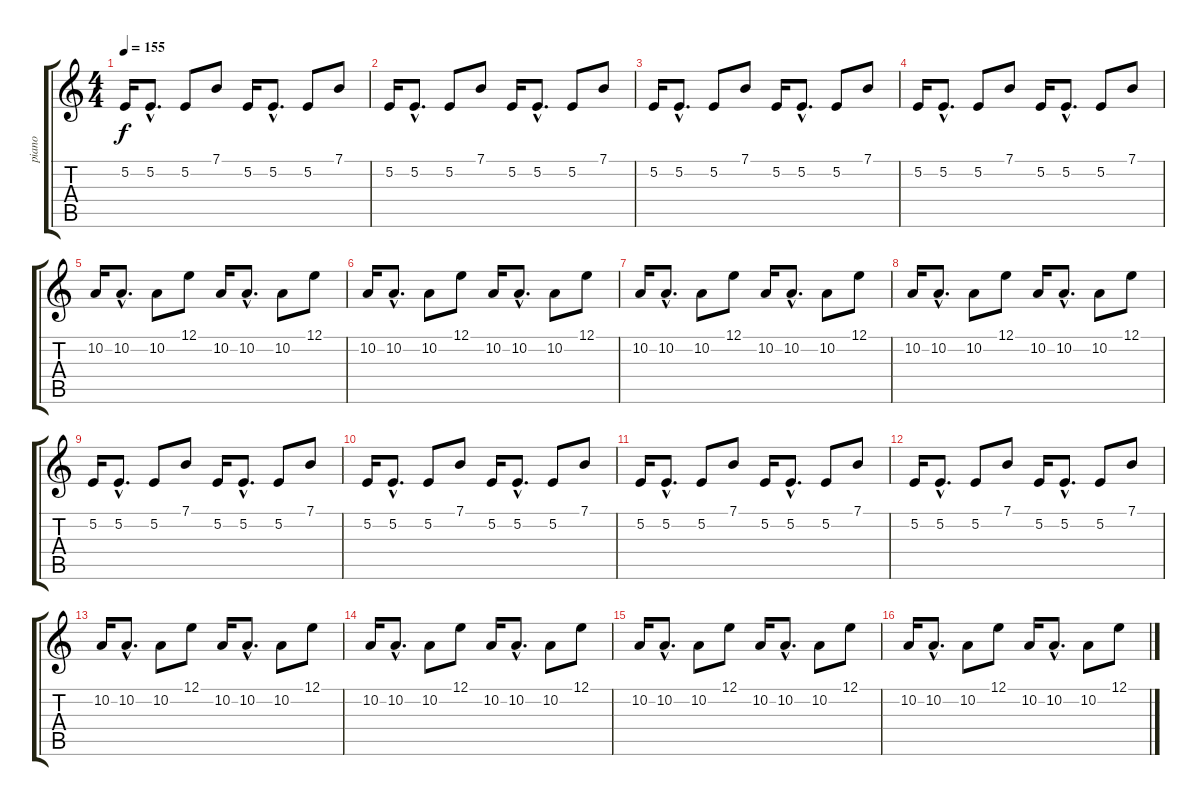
\track ("piano" "piano") {instrument acousticgrandpiano}
\staff {score tabs}
\tuning (E4 B3 G3 D3 A2 E2) {hide}
\ts (4 4)
\tempo 155
\clef g2
\ks c
5.2.16{dy f instrument acousticgrandpiano} 5.2{hac}.8{d} 5.2.8 7.1.8 5.2.16 5.2{hac}.8{d} 5.2.8 7.1.8 |
5.2.16 5.2{hac}.8{d} 5.2.8 7.1.8 5.2.16 5.2{hac}.8{d} 5.2.8 7.1.8 |
5.2.16 5.2{hac}.8{d} 5.2.8 7.1.8 5.2.16 5.2{hac}.8{d} 5.2.8 7.1.8 |
5.2.16 5.2{hac}.8{d} 5.2.8 7.1.8 5.2.16 5.2{hac}.8{d} 5.2.8 7.1.8 |
10.2.16 10.2{hac}.8{d} 10.2.8 12.1.8 10.2.16 10.2{hac}.8{d} 10.2.8 12.1.8 |
10.2.16 10.2{hac}.8{d} 10.2.8 12.1.8 10.2.16 10.2{hac}.8{d} 10.2.8 12.1.8 |
10.2.16 10.2{hac}.8{d} 10.2.8 12.1.8 10.2.16 10.2{hac}.8{d} 10.2.8 12.1.8 |
10.2.16 10.2{hac}.8{d} 10.2.8 12.1.8 10.2.16 10.2{hac}.8{d} 10.2.8 12.1.8 |
5.2.16 5.2{hac}.8{d} 5.2.8 7.1.8 5.2.16 5.2{hac}.8{d} 5.2.8 7.1.8 |
5.2.16 5.2{hac}.8{d} 5.2.8 7.1.8 5.2.16 5.2{hac}.8{d} 5.2.8 7.1.8 |
5.2.16 5.2{hac}.8{d} 5.2.8 7.1.8 5.2.16 5.2{hac}.8{d} 5.2.8 7.1.8 |
5.2.16 5.2{hac}.8{d} 5.2.8 7.1.8 5.2.16 5.2{hac}.8{d} 5.2.8 7.1.8 |
10.2.16 10.2{hac}.8{d} 10.2.8 12.1.8 10.2.16 10.2{hac}.8{d} 10.2.8 12.1.8 |
10.2.16 10.2{hac}.8{d} 10.2.8 12.1.8 10.2.16 10.2{hac}.8{d} 10.2.8 12.1.8 |
10.2.16 10.2{hac}.8{d} 10.2.8 12.1.8 10.2.16 10.2{hac}.8{d} 10.2.8 12.1.8 |
10.2.16 10.2{hac}.8{d} 10.2.8 12.1.8 10.2.16 10.2{hac}.8{d} 10.2.8 12.1.8
